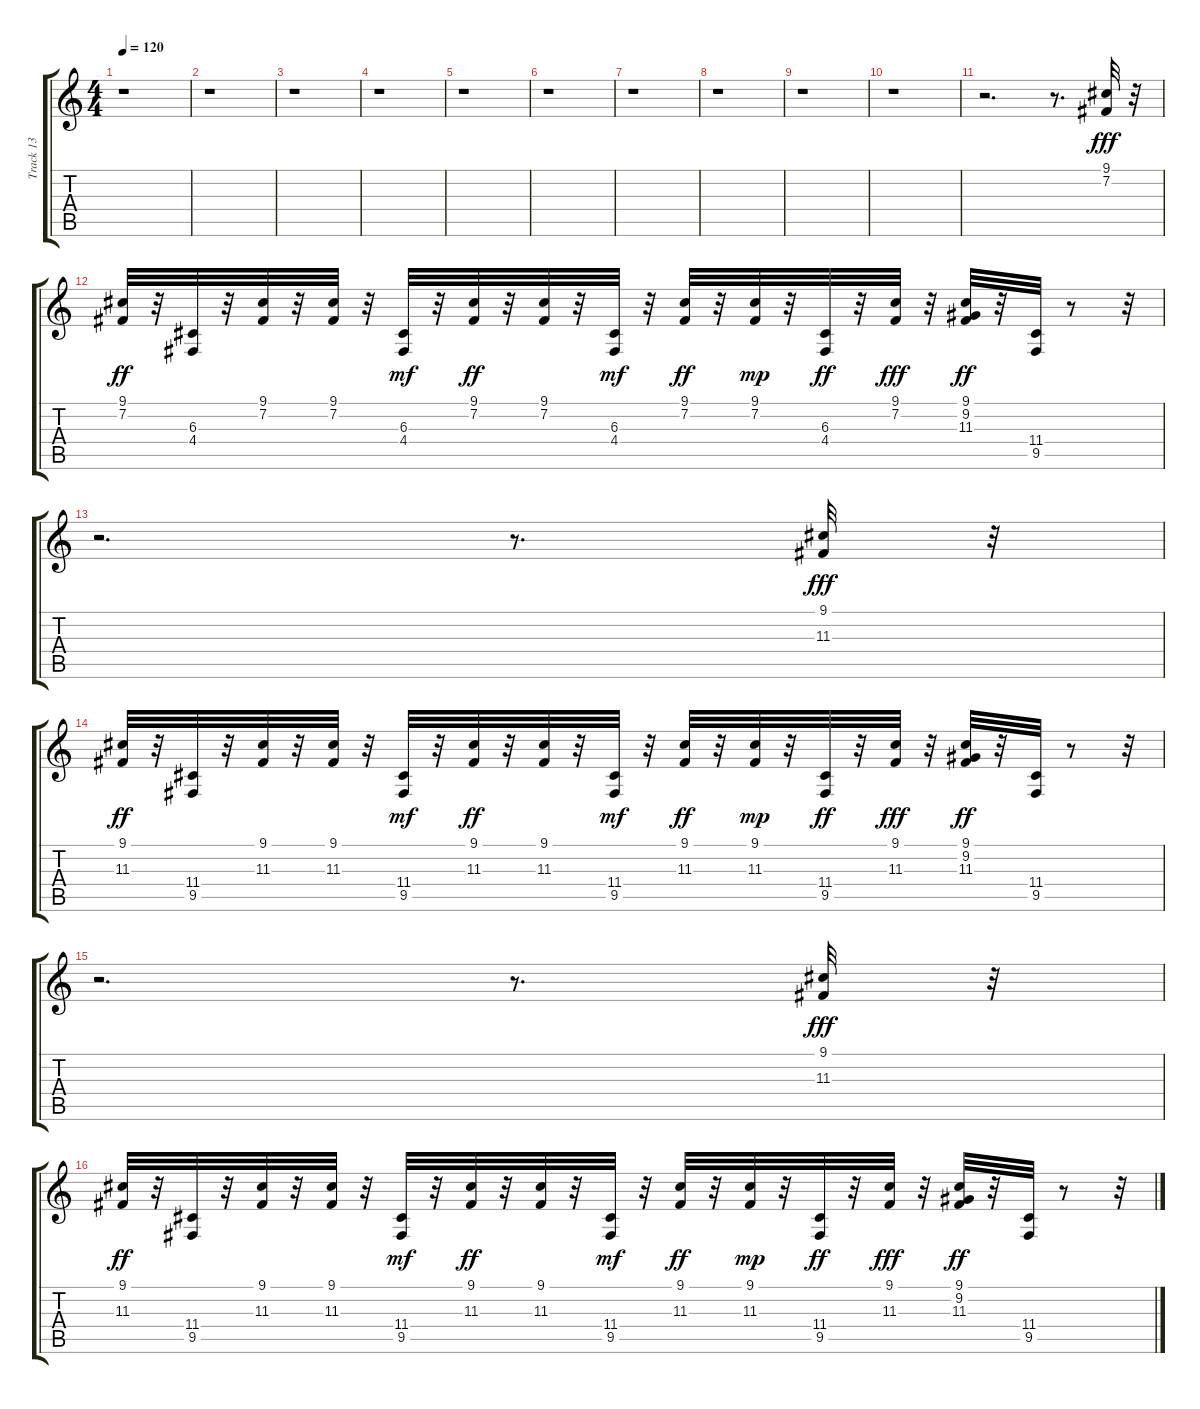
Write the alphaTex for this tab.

\track ("Track 13" "Track 13") {instrument lead5charang}
\staff {score tabs}
\tuning (E4 B3 G3 D3 A2 E2) {hide}
\ts (4 4)
\tempo 120
\clef g2
\ks c
r.1{dy ff} |
r.1 |
r.1 |
r.1 |
r.1 |
r.1 |
r.1 |
r.1 |
r.1 |
r.1 |
r.2{d} r.8{d} (9.1 7.2).32{dy fff} r.32 |
(9.1 7.2).32{dy ff} r.32 (6.3 4.4).32 r.32 (9.1 7.2).32 r.32 (9.1 7.2).32 r.32 (6.3 4.4).32{dy mf} r.32 (9.1 7.2).32{dy ff} r.32 (9.1 7.2).32 r.32 (6.3 4.4).32{dy mf} r.32 (9.1 7.2).32{dy ff} r.32 (9.1 7.2).32{dy mp} r.32 (6.3 4.4).32{dy ff} r.32 (9.1 7.2).32{dy fff} r.32 (9.1 9.2 11.3).32{dy ff} r.32 (11.4 9.5).32 r.8 r.32 |
r.2{d} r.8{d} (9.1 11.3).32{dy fff} r.32 |
(9.1 11.3).32{dy ff} r.32 (11.4 9.5).32 r.32 (9.1 11.3).32 r.32 (9.1 11.3).32 r.32 (11.4 9.5).32{dy mf} r.32 (9.1 11.3).32{dy ff} r.32 (9.1 11.3).32 r.32 (11.4 9.5).32{dy mf} r.32 (9.1 11.3).32{dy ff} r.32 (9.1 11.3).32{dy mp} r.32 (11.4 9.5).32{dy ff} r.32 (9.1 11.3).32{dy fff} r.32 (9.1 9.2 11.3).32{dy ff} r.32 (11.4 9.5).32 r.8 r.32 |
r.2{d} r.8{d} (9.1 11.3).32{dy fff} r.32 |
(9.1 11.3).32{dy ff} r.32 (11.4 9.5).32 r.32 (9.1 11.3).32 r.32 (9.1 11.3).32 r.32 (11.4 9.5).32{dy mf} r.32 (9.1 11.3).32{dy ff} r.32 (9.1 11.3).32 r.32 (11.4 9.5).32{dy mf} r.32 (9.1 11.3).32{dy ff} r.32 (9.1 11.3).32{dy mp} r.32 (11.4 9.5).32{dy ff} r.32 (9.1 11.3).32{dy fff} r.32 (9.1 9.2 11.3).32{dy ff} r.32 (11.4 9.5).32 r.8 r.32
